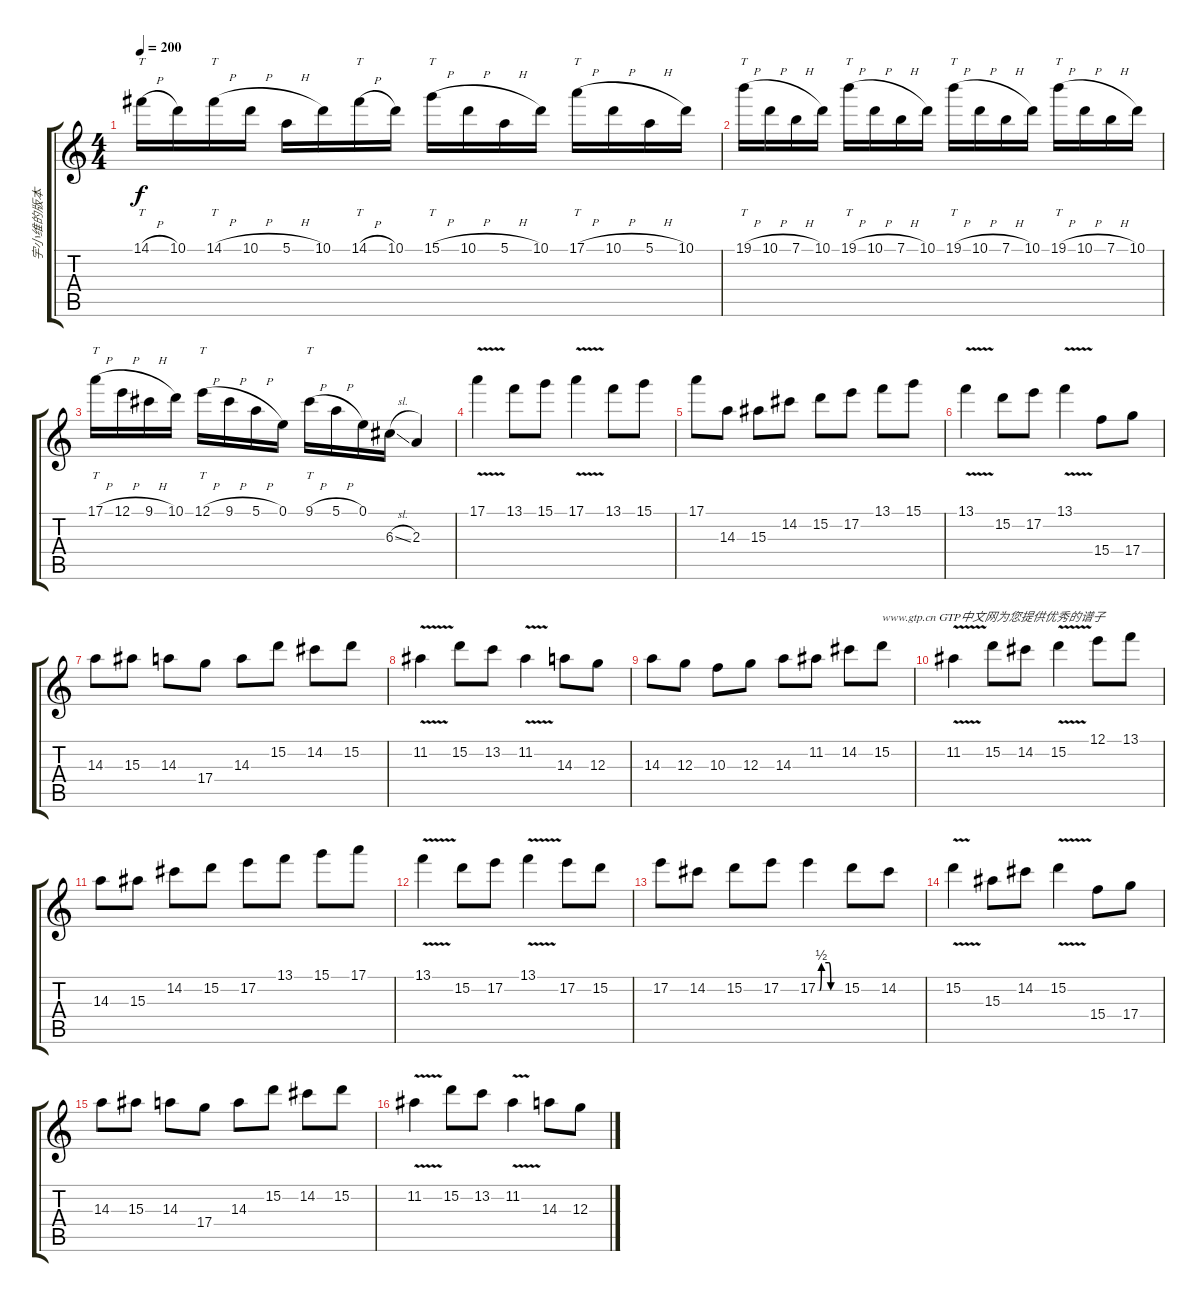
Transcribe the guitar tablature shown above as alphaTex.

\track ("宇小维的版本" "宇小维的版本") {instrument distortionguitar}
\staff {score tabs}
\tuning (E4 B3 G3 D3 A2 E2) {hide}
\ts (4 4)
\tempo 200
\clef g2
\ks c
14.1{h}.16{tt dy f} 10.1.16 14.1{h}.16{tt} 10.1{h}.16 5.1{h}.16 10.1.16 14.1{h}.16{tt} 10.1.16 15.1{h}.16{tt} 10.1{h}.16 5.1{h}.16 10.1.16 17.1{h}.16{tt} 10.1{h}.16 5.1{h}.16 10.1.16 |
19.1{h}.16{tt} 10.1{h}.16 7.1{h}.16 10.1.16 19.1{h}.16{tt} 10.1{h}.16 7.1{h}.16 10.1.16 19.1{h}.16{tt} 10.1{h}.16 7.1{h}.16 10.1.16 19.1{h}.16{tt} 10.1{h}.16 7.1{h}.16 10.1.16 |
17.1{h}.16{tt} 12.1{h}.16 9.1{h}.16 10.1.16 12.1{h}.16{tt} 9.1{h}.16 5.1{h}.16 0.1.16 9.1{h}.16{tt} 5.1{h}.16 0.1.16 6.3{sl}.16 2.3.4 |
17.1{v}.4 13.1.8 15.1.8 17.1{v}.4 13.1.8 15.1.8 |
17.1.8 14.3.8 15.3.8 14.2.8 15.2.8 17.2.8 13.1.8 15.1.8 |
13.1{v}.4 15.2.8 17.2.8 13.1{v}.4 15.4.8 17.4.8 |
14.3.8 15.3.8 14.3.8 17.4.8 14.3.8 15.2.8 14.2.8 15.2.8 |
11.2{v}.4 15.2.8 13.2.8 11.2{v}.4 14.3.8 12.3.8 |
14.3.8 12.3.8 10.3.8 12.3.8 14.3.8 11.2.8 14.2.8 15.2.8{txt "www.gtp.cn GTP中文网为您提供优秀的谱子"} |
11.2{v}.4 15.2.8 14.2.8 15.2{v}.4 12.1.8 13.1.8 |
14.3.8 15.3.8 14.2.8 15.2.8 17.2.8 13.1.8 15.1.8 17.1.8 |
13.1{v}.4 15.2.8 17.2.8 13.1{v}.4 17.2.8 15.2.8 |
17.2.8 14.2.8 15.2.8 17.2.8 17.2{be (custom 0 0 5 0 10 2 30 2 35 0 60 0)}.4 15.2.8 14.2.8 |
15.2{v}.4 15.3.8 14.2.8 15.2{v}.4 15.4.8 17.4.8 |
14.3.8 15.3.8 14.3.8 17.4.8 14.3.8 15.2.8 14.2.8 15.2.8 |
11.2{v}.4 15.2.8 13.2.8 11.2{v}.4 14.3.8 12.3.8
